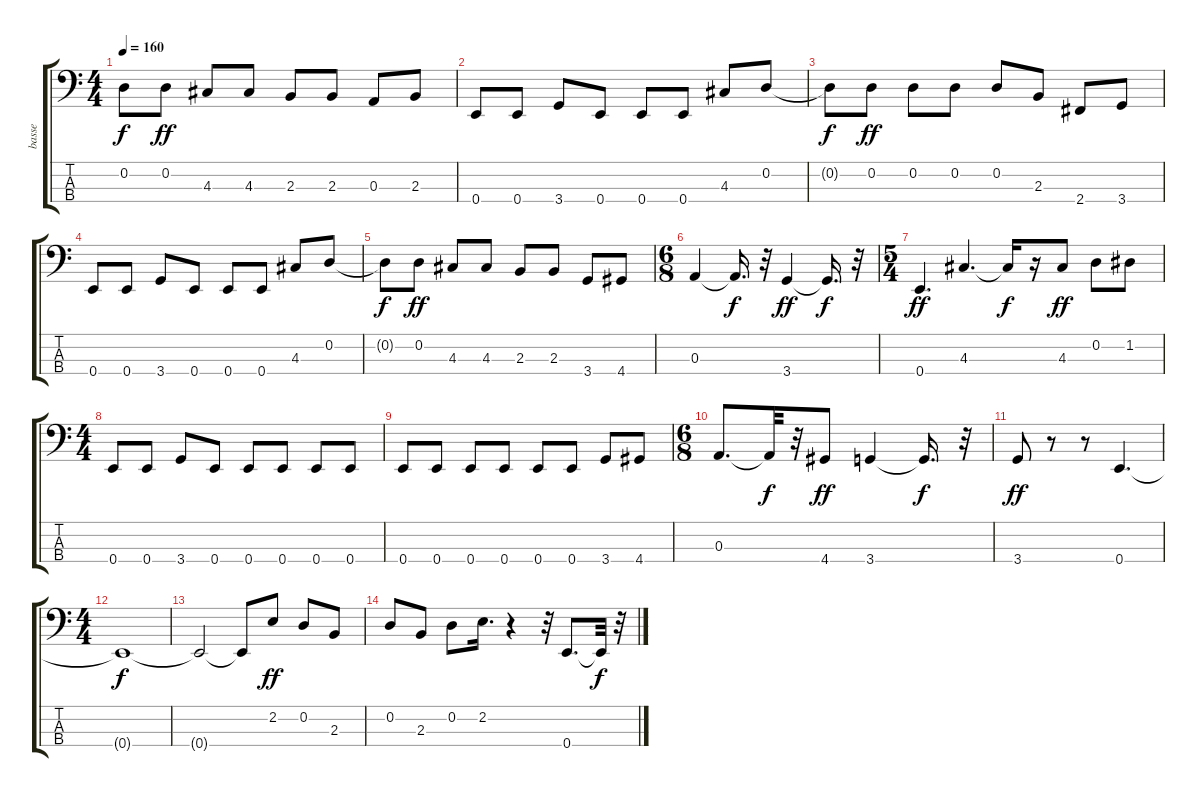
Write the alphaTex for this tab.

\track ("basse" "basse") {instrument electricbassfinger}
\staff {score tabs}
\tuning (G2 D2 A1 E1) {hide}
\ts (4 4)
\tempo 160
\clef f4
\ks c
0.2{t}.8{dy f} 0.2.8{dy ff} 4.3.8 4.3.8 2.3.8 2.3.8 0.3.8 2.3.8 |
0.4.8 0.4.8 3.4.8 0.4.8 0.4.8 0.4.8 4.3.8 0.2.8 |
0.2{t}.8{dy f} 0.2.8{dy ff} 0.2.8 0.2.8 0.2.8 2.3.8 2.4.8 3.4.8 |
0.4.8 0.4.8 3.4.8 0.4.8 0.4.8 0.4.8 4.3.8 0.2.8 |
0.2{t}.8{dy f} 0.2.8{dy ff} 4.3.8 4.3.8 2.3.8 2.3.8 3.4.8 4.4.8 |
\ts (6 8)
0.3.4 0.3{t}.16{d dy f} r.32 3.4.4{dy ff} 3.4{t}.16{d dy f} r.32 |
\ts (5 4)
0.4.4{d dy ff} 4.3.4{d} 4.3{t}.16{dy f} r.16 4.3.8{dy ff} 0.2.8 1.2.8 |
\ts (4 4)
0.4.8 0.4.8 3.4.8 0.4.8 0.4.8 0.4.8 0.4.8 0.4.8 |
0.4.8 0.4.8 0.4.8 0.4.8 0.4.8 0.4.8 3.4.8 4.4.8 |
\ts (6 8)
0.3.8{d} 0.3{t}.32{dy f} r.32 4.4.8{dy ff} 3.4.4 3.4{t}.16{d dy f} r.32 |
3.4.8{dy ff} r.8 r.8 0.4.4{d} |
\ts (4 4)
0.4{t}.1{dy f} |
0.4{t}.2 0.4{t}.8 2.2.8{dy ff} 0.2.8 2.3.8 |
0.2.8 2.3.8 0.2.8 2.2.16{d} r.4 r.32 0.4.8{d} 0.4{t}.32{dy f} r.32
